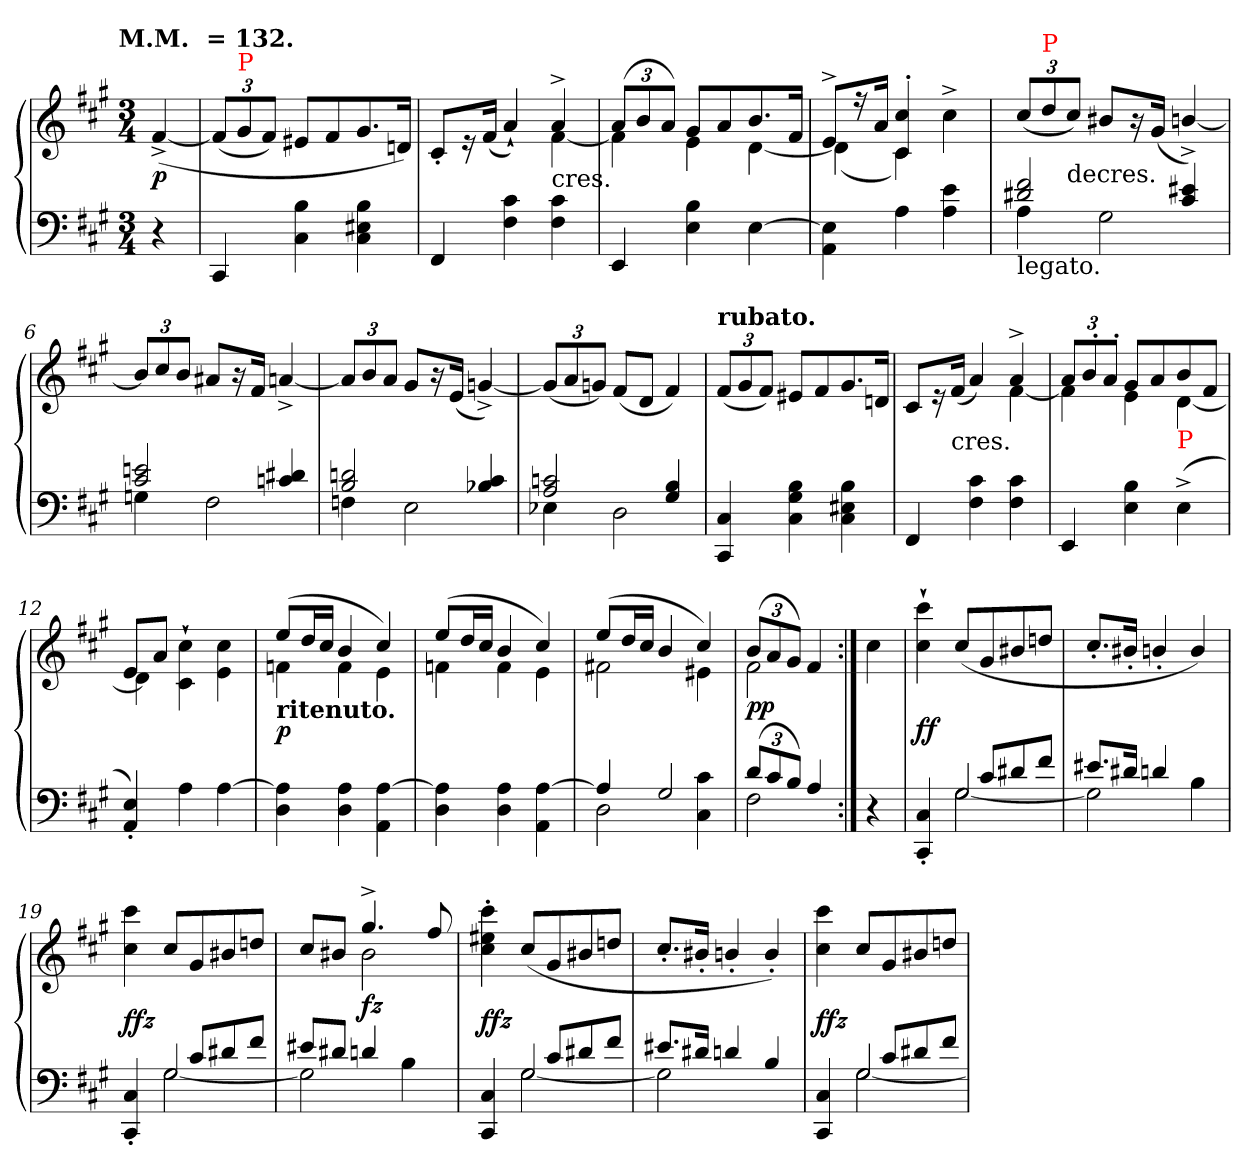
**kern	**kern	**dynam
*part1	*part1	*part1
*staff2	*staff1	*staff1/2
*clefF4	*clefG2	*
*k[f#c#g#]	*k[f#c#g#]	*
*f#:	*f#:	*
!!LO:TX:omd:t=M.M. &nbsp;=&nbsp;132.
*M3/4	*M3/4	*
*MM132	*MM132	*
=	=	=
4r	([4f#^>	p
=1	=1	=1
*	*Xbrackettup	*
4CC#	(<12f#L]	.
!	!LO:TX:a:color=red:t=P	!
.	12g#	.
.	12f#J)	.
4B 4C#	8e#XL	.
.	8f#	.
4B 4E#X 4C#	8.g#	.
.	16dnJk)	.
=2	=2	=2
*	*^	*
4FF#	8c#'L	2ryy	.
.	16r	.	.
.	(16f#Jk	.	.
4c# 4F#	4a`)	.	.
!	!LO:TX:c:t=cres.	!	!
4c# 4F#	4a^	[4f#	.
=3	=3	=3	=3
4EE	(>12aL	4f#]	.
.	12b	.	.
.	12aJ)	.	.
4B 4E	8g#L	4e	.
.	8a	.	.
[4E	8.b	[4d	.
.	16f#Jk	.	.
=4	=4	=4	=4
4E]\ 4AA\	8e^<L	(<4d]	.
.	16r	.	.
.	16aJk	.	.
4A	4cc#' 4c#'	4c#)	.
4e\ 4A\	4cc#^	4ryy	.
=5	=5	=5	=5
*^	*	*	*
!LO:TX:b:t=legato.	!	!	!	!
*	*	*v	*v	*
2f# 2d#X	4A	(<12cc#/L	.
!	!	!LO:TX:a:color=red:t=P	!
.	.	12dd	.
!	!	!LO:TX:c:t=decres.	!
.	.	12cc#J)	.
.	2G#	8b#XL	.
.	.	16r	.
.	.	(<16g#Jk	.
4e#X 4c#	.	[4bn^>/)	.
=6	=6	=6	=6
2en 2c#	4Gn	12b/L]	.
.	.	12cc#	.
.	.	12bJ	.
.	2F#	8a#XL	.
.	.	16r	.
.	.	16f#Jk	.
4d#X 4cn	.	[4an^>	.
=7	=7	=7	=7
2dn 2B	4Fn	12aL]	.
.	.	12b	.
.	.	12aJ	.
.	2E	8g#L	.
.	.	16r	.
.	.	(<16eJk	.
4c# 4B-X	.	[4gn^>)	.
=8	=8	=8	=8
2cn 2A	4E-X	(<12gnL]	.
.	.	12a	.
.	.	12gJ)	.
.	2D	(<8f#L	.
.	.	8dJ	.
4B 4G#	.	4f#)	.
*v	*v	*	*
=9	=9	=9
!	!LO:TX:a:B:t=rubato.	!
4C# 4CC#	(<12f#L	.
.	12g#	.
.	12f#J)	.
4B 4G# 4C#	8e#XL	.
.	8f#	.
4B 4E#X 4C#	8.g#	.
.	16dnJk	.
=10	=10	=10
*	*^	*
4FF#	8c#L	2ryy	.
.	16r	.	.
!	!LO:TX:c:t=cres.	!	!
.	(<16f#Jk	.	.
4c# 4F#	4a)	.	.
4c# 4F#	4a^	[4f#	.
=11	=11	=11	=11
4EE	12aL	4f#]	.
.	12b'<	.	.
.	12a'<J	.	.
4B 4E	8g#L	4e	.
.	8a	.	.
!	!LO:TX:b:color=red:t=P	!	!
(>4E^	8b	[4d	.
.	8f#J	.	.
=12	=12	=12	=12
4E' 4AA')	(>8eL	4d])	.
.	8aJ	.	.
4A	(4cc#`\ 4c#`\)	4ryy	.
[4A	4cc#\ 4e\	4ryy	.
=13	=13	=13	=13
!	!LO:TX:b:B:t=ritenuto.	!	!
4A] 4D	(8eeL	4fn	p
.	16ddL	.	.
.	16cc#JJ	.	.
4A 4D	4b	4f	.
[4A 4AA	4cc#)	4e	.
=14	=14	=14	=14
4A] 4D	(8eeL	4fn	.
.	16ddL	.	.
.	16cc#JJ	.	.
4A 4D	4b	4f	.
[4A 4AA	4cc#)	4e	.
=15	=15	=15	=15
*^	*	*	*
4A]	2D	(8eeL	2f#X	.
.	.	16ddL	.	.
.	.	16cc#JJ	.	.
2G#	.	4b	.	.
.	4c# 4C#	4cc#)	4e#X	.
=16	=16	=16	=16	=16
*Xbrackettup	*	*	*	*
(>12dL	2F#	(>12bL	2f#	pp
12c#	.	12a	.	.
12BJ)	.	12g#J)	.	.
4A	.	4f#	.	.
*v	*v	*	*	*
*	*v	*v	*
=:|!	=:|!	=:|!
4r	4cc#	.
=17	=17	=17
*^	*	*
4C#' 4CC#'	4ryy	4ccc#` 4cc#`	ff
!LO:N:vis=2	!	!	!
8G#	[2G#	(<8cc#/L	.
8c#L	.	8g#	.
8d#X	.	8b#X	.
8f#J	.	8ddnJ	.
=18	=18	=18	=18
8.e#XL	2G#]	8.cc#'/L	.
16d#XJk	.	16b#X'Jk	.
4dn	.	4bn'/	.
4ryy	4B	4b/)	.
=19	=19	=19	=19
4C#' 4CC#'	4ryy	4ccc# 4cc#	ffz
!LO:N:vis=2	!	!	!
8G#	[2G#	8cc#/L	.
8c#L	.	8g#	.
8d#X	.	8b#X	.
8f#J	.	8ddnJ	.
=20	=20	=20	=20
*	*	*^	*
8e#XL	2G#]	4ryy	8cc#/L	.
8d#XJ	.	.	8b#XJ	.
4dn	.	4.gg#^	2b#	fz
4ryy	4B	.	.	.
.	.	8ff#	.	.
*	*	*v	*v	*
=21	=21	=21	=21
4C# 4CC#	4ryy	4ccc#' 4ee#X' 4cc#'	ffz
!LO:N:vis=2	!	!	!
8G#	[2G#	(<8cc#/L	.
8c#L	.	8g#	.
8d#X	.	8b#X	.
8f#J	.	8ddnJ	.
=22	=22	=22	=22
8.e#XL	2G#]	8.cc#'/L	.
16d#XJk	.	16b#X'Jk	.
4dn	.	4bn'/	.
4ryy	4B/	4b'/)	.
=23	=23	=23	=23
4C# 4CC#	4ryy	4ccc# 4cc#	ffz
!LO:N:vis=2	!	!	!
8G#	[2G#	8cc#/L	.
8c#L	.	8g#	.
8d#X	.	8b#X	.
8f#J	.	8ddnJ	.
*v	*v	*	*
=	=	=
*-	*-	*-
